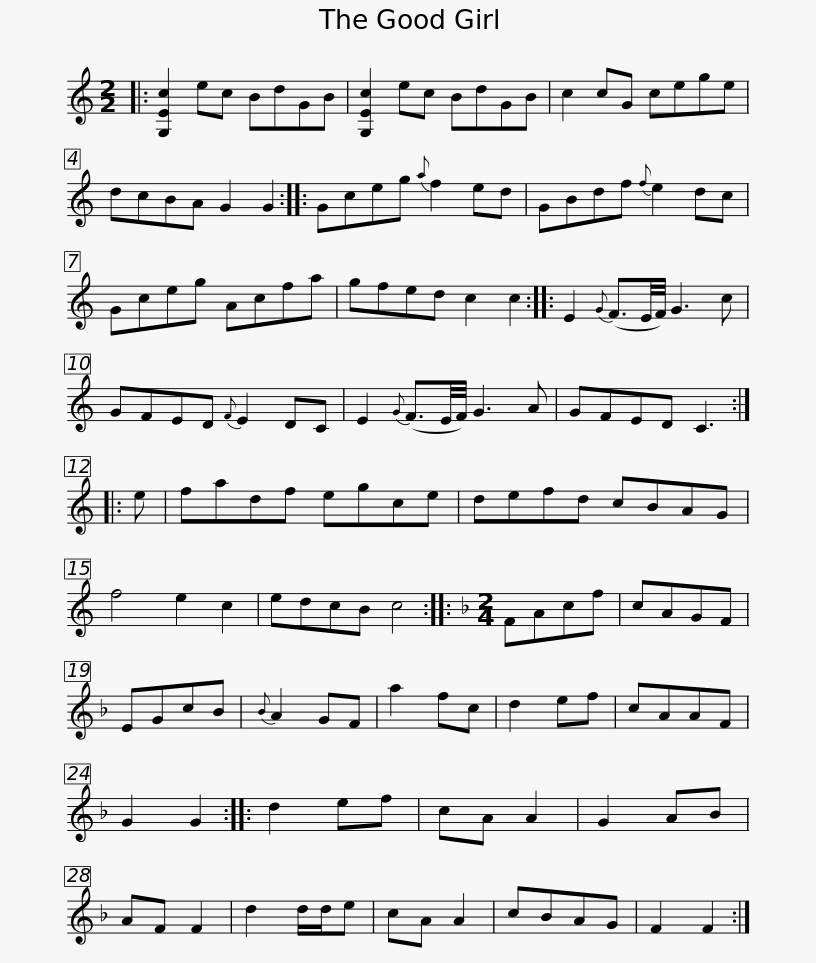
X:1
L:1/8
M:2/2
I:linebreak $
K:C
V:1 treble
V:1
|: [G,Ec]2 ec BdGB | [G,Ec]2 ec BdGB | c2 cG cege | dcBA G2 G2 :: Gceg{a} f2 ed | %5
 GBdf{f} e2 dc |$ Gceg Acfa | gfed c2 c2 :: E2{G} (F3/2E/4F/4) G3 c | GFED{F} E2 DC | %10
 E2{G} (F3/2E/4F/4) G3 A | GFED C3 ::$ e | fadf egce | defd cBAG | %15
 f4 e2 c2 | edcB c4 ::[K:F][M:2/4] FAcf | cAGF | EGcB |$ %20
{B} A2 GF | a2 fc | d2 ef | cAAF | G2 G2 :: %25
 d2 ef | cA A2 | G2 AB | AF F2 | d2 d/d/e | %30
 cA A2 | cBAG |$ F2 F2 :| %33
